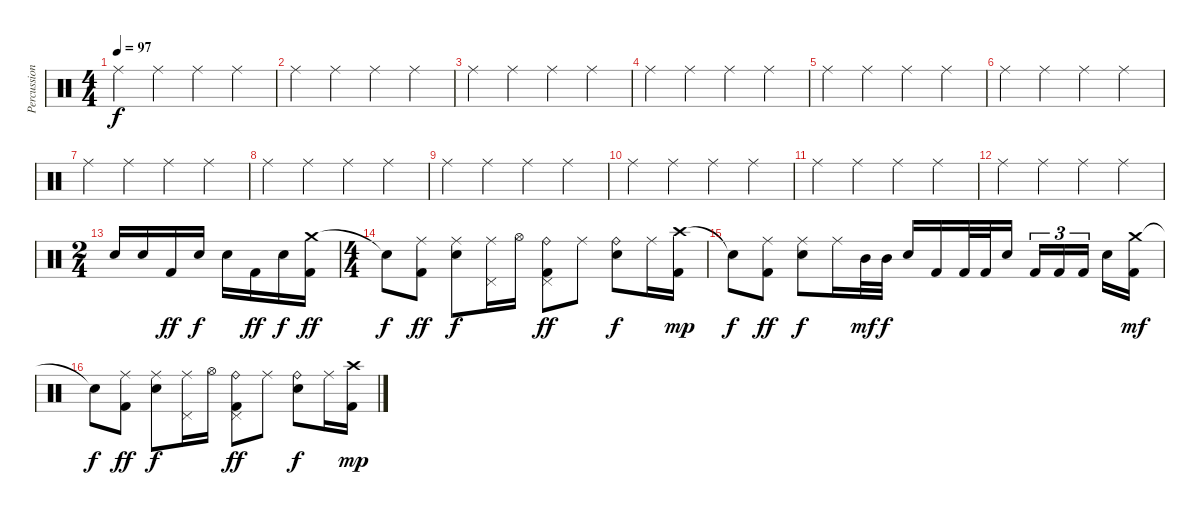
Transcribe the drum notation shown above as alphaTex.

\track ("Percussion" "Percussion") {instrument percussion}
\staff {score}
\articulation defaults
\ts (4 4)
\tempo 97
\clef neutral
\ks c "Ride (middle)".4{dy f} "Ride (middle)".4 "Ride (middle)".4 "Ride (middle)".4
|
"Ride (middle)".4 "Ride (middle)".4 "Ride (middle)".4 "Ride (middle)".4 |
"Ride (middle)".4 "Ride (middle)".4 "Ride (middle)".4 "Ride (middle)".4 |
"Ride (middle)".4 "Ride (middle)".4 "Ride (middle)".4 "Ride (middle)".4 |
"Ride (middle)".4 "Ride (middle)".4 "Ride (middle)".4 "Ride (middle)".4 |
"Ride (middle)".4 "Ride (middle)".4 "Ride (middle)".4 "Ride (middle)".4 |
"Ride (middle)".4 "Ride (middle)".4 "Ride (middle)".4 "Ride (middle)".4 |
"Ride (middle)".4 "Ride (middle)".4 "Ride (middle)".4 "Ride (middle)".4 |
"Ride (middle)".4 "Ride (middle)".4 "Ride (middle)".4 "Ride (middle)".4 |
"Ride (middle)".4 "Ride (middle)".4 "Ride (middle)".4 "Ride (middle)".4 |
"Ride (middle)".4 "Ride (middle)".4 "Ride (middle)".4 "Ride (middle)".4 |
"Ride (middle)".4 "Ride (middle)".4 "Ride (middle)".4 "Ride (middle)".4 |
\ts (2 4)
"Electric Snare (hit)".16 "Electric Snare (hit)".16 "Kick (hit) 2".16{dy ff} "Electric Snare (hit)".16{dy f} "Electric Snare (hit)".16 "Kick (hit) 2".16{dy ff} "Electric Snare (hit)".16{dy f} ("Crash medium (hit)" "Kick (hit) 2").16{dy ff} |
\ts (4 4)
"Snare (hit)"{t}.8{dy f} ("Ride (middle)" "Kick (hit) 2").8{dy ff} ("Ride (middle)" "Electric Snare (hit)").8{dy f} ("Ride (middle)" "Pedal Hi-Hat (hit)").16 "Hi-Hat (open)".16 ("Ride (bell)" "Pedal Hi-Hat (hit)" "Kick (hit) 2").8{dy ff} "Ride (middle)".8 ("Ride (bell)" "Electric Snare (hit)").8{dy f} "Ride (middle)".16 ("Crash high (hit)" "Kick (hit) 2").16{dy mp} |
"Snare (hit)"{t}.8{dy f} ("Ride (middle)" "Kick (hit) 2").8{dy ff} ("Ride (middle)" "Electric Snare (hit)").8{dy f} "Ride (middle)".16 "Mid Tom (hit)".32{dy mf} "Mid Tom (hit)".32{dy f} "Electric Snare (hit)".16 "Kick (hit) 2".16 "Kick (hit) 2".32 "Kick (hit) 2".32 "Electric Snare (hit)".16 "Kick (hit) 2".16{tu (3 2)} "Kick (hit) 2".16{tu (3 2)} "Kick (hit) 2".16{tu (3 2)} "Electric Snare (hit)".16 ("Crash medium (hit)" "Kick (hit) 2").16{dy mf} |
"Snare (hit)"{t}.8{dy f} ("Ride (middle)" "Kick (hit) 2").8{dy ff} ("Ride (middle)" "Electric Snare (hit)").8{dy f} ("Ride (middle)" "Pedal Hi-Hat (hit)").16 "Hi-Hat (open)".16 ("Ride (bell)" "Pedal Hi-Hat (hit)" "Kick (hit) 2").8{dy ff} "Ride (middle)".8 ("Ride (bell)" "Electric Snare (hit)").8{dy f} "Ride (middle)".16 ("Crash high (hit)" "Kick (hit) 2").16{dy mp}
